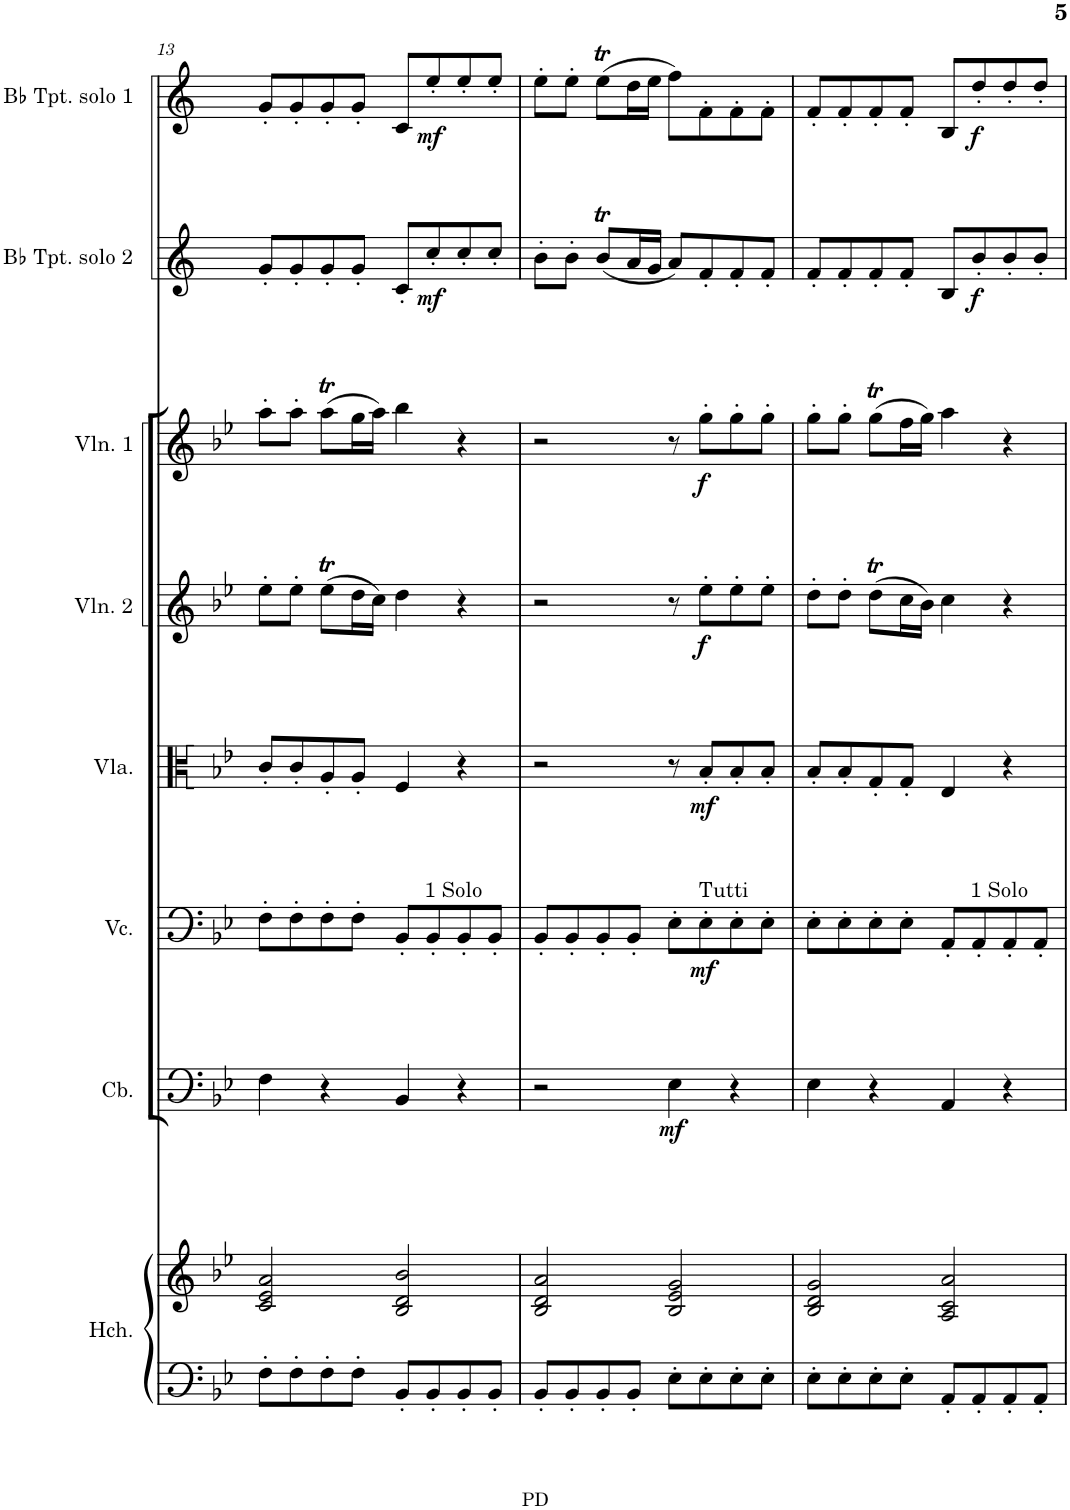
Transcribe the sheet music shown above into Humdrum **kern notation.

**kern	**kern	**kern	**dynam	**kern	**dynam	**kern	**dynam	**kern	**dynam	**kern	**dynam	**kern	**dynam	**kern	**dynam
*part8	*part8	*part7	*part7	*part6	*part6	*part5	*part5	*part4	*part4	*part3	*part3	*part2	*part2	*part1	*part1
*staff9	*staff8	*staff7	*staff7	*staff6	*staff6	*staff5	*staff5	*staff4	*staff4	*staff3	*staff3	*staff2	*staff2	*staff1	*staff1
*I"Harpsichord	*	*I"Contrabass	*	*I"Violoncello	*	*I"Viola	*	*I"Violin 2	*	*I"Violin 1	*	*I"Bb Trumpet solo 2	*	*I"Bb Trumpet solo 1	*
*I'Hch.	*	*I'Cb.	*	*I'Vc.	*	*I'Vla.	*	*I'Vln. 2	*	*I'Vln. 1	*	*I'Bb Tpt. solo 2	*	*I'Bb Tpt. solo 1	*
!!LO:PB:g=z
*clefF4	*clefG2	*clefF4	*	*clefF4	*	*clefC3	*	*clefG2	*	*clefG2	*	*clefG2	*	*clefG2	*
*	*	*Trd7c12	*	*	*	*	*	*	*	*	*	*Trd1c2	*	*Trd1c2	*
*k[b-e-]	*k[b-e-]	*k[b-e-]	*	*k[b-e-]	*	*k[b-e-]	*	*k[b-e-]	*	*k[b-e-]	*	*k[]	*	*k[]	*
*M4/4	*M4/4	*M4/4	*	*M4/4	*	*M4/4	*	*M4/4	*	*M4/4	*	*M4/4	*	*M4/4	*
*met(c)	*met(c)	*met(c)	*	*met(c)	*	*met(c)	*	*met(c)	*	*met(c)	*	*met(c)	*	*met(c)	*
=13	=13	=13	=13	=13	=13	=13	=13	=13	=13	=13	=13	=13	=13	=13	=13
8F'\L	2c/ 2e-/ 2a/	4F\	.	8F'\L	.	8c'/L	.	8ee-'\L	.	8aa'\L	.	8g'/L	.	8g'/L	.
8F'\	.	.	.	8F'\	.	8c'/	.	8ee-'\J	.	8aa'\J	.	8g'/	.	8g'/	.
8F'\	.	4r	.	8F'\	.	8A'/	.	(8ee-T\L	.	(8aat\L	.	8g'/	.	8g'/	.
8F'\J	.	.	.	8F'\J	.	8A'/J	.	16dd\L	.	16gg\L	.	8g'/J	.	8g'/J	.
.	.	.	.	.	.	.	.	16cc\JJ)	.	16aa\JJ)	.	.	.	.	.
8BB-'/L	2B-/ 2d/ 2b-/	4BB-/	.	8BB-'/L	.	4F/	.	4dd\	.	4bb-\	.	8c'/L	.	8c/L	.
!	!	!	!	!LO:TX:a:t=1 Solo	!	!	!	!	!	!	!	!	!	!	!
!	!	!	!	!	!	!	!	!	!	!	!	!	!LO:DY:b	!	!LO:DY:b
8BB-'/	.	.	.	8BB-'/	.	.	.	.	.	.	.	8cc'/	mf	8ee'/	mf
8BB-'/	.	4r	.	8BB-'/	.	4r	.	4r	.	4r	.	8cc'/	.	8ee'/	.
8BB-'/J	.	.	.	8BB-'/J	.	.	.	.	.	.	.	8cc'/J	.	8ee'/J	.
=14	=14	=14	=14	=14	=14	=14	=14	=14	=14	=14	=14	=14	=14	=14	=14
8BB-'/L	2B-/ 2d/ 2a/	2r	.	8BB-'/L	.	2r	.	2r	.	2r	.	8b'\L	.	8ee'\L	.
8BB-'/	.	.	.	8BB-'/	.	.	.	.	.	.	.	8b'\J	.	8ee'\J	.
8BB-'/	.	.	.	8BB-'/	.	.	.	.	.	.	.	(8bt/L	.	(8eet\L	.
8BB-'/J	.	.	.	8BB-'/J	.	.	.	.	.	.	.	16a/L	.	16dd\L	.
.	.	.	.	.	.	.	.	.	.	.	.	16g/JJ	.	16ee\JJ	.
!	!	!	!LO:DY:b	!	!	!	!	!	!	!	!	!	!	!	!
8E-'\L	2B-/ 2e-/ 2g/	4E-\	mf	8E-'\L	.	8r	.	8r	.	8r	.	8a/L)	.	8ff\L)	.
!	!	!	!	!LO:TX:a:t=Tutti	!	!	!	!	!	!	!	!	!	!	!
!	!	!	!	!	!LO:DY:b	!	!LO:DY:b	!	!LO:DY:b	!	!LO:DY:b	!	!	!	!
8E-'\	.	.	.	8E-'\	mf	8B-'/L	mf	8ee-'\L	f	8gg'\L	f	8f'/	.	8f'\	.
8E-'\	.	4r	.	8E-'\	.	8B-'/	.	8ee-'\	.	8gg'\	.	8f'/	.	8f'\	.
8E-'\J	.	.	.	8E-'\J	.	8B-'/J	.	8ee-'\J	.	8gg'\J	.	8f'/J	.	8f'\J	.
=15	=15	=15	=15	=15	=15	=15	=15	=15	=15	=15	=15	=15	=15	=15	=15
8E-'\L	2B-/ 2d/ 2g/	4E-\	.	8E-'\L	.	8B-'/L	.	8dd'\L	.	8gg'\L	.	8f'/L	.	8f'/L	.
8E-'\	.	.	.	8E-'\	.	8B-'/	.	8dd'\J	.	8gg'\J	.	8f'/	.	8f'/	.
8E-'\	.	4r	.	8E-'\	.	8G'/	.	(8ddt\L	.	(8ggT\L	.	8f'/	.	8f'/	.
8E-'\J	.	.	.	8E-'\J	.	8G'/J	.	16cc\L	.	16ff\L	.	8f'/J	.	8f'/J	.
.	.	.	.	.	.	.	.	16b-\JJ)	.	16gg\JJ)	.	.	.	.	.
8AA'/L	2A/ 2c/ 2a/	4AA/	.	8AA'/L	.	4E-/	.	4cc\	.	4aa\	.	8B/L	.	8B/L	.
!	!	!	!	!LO:TX:a:t=1 Solo	!	!	!	!	!	!	!	!	!	!	!
!	!	!	!	!	!	!	!	!	!	!	!	!	!LO:DY:b	!	!LO:DY:b
8AA'/	.	.	.	8AA'/	.	.	.	.	.	.	.	8b'/	f	8dd'/	f
8AA'/	.	4r	.	8AA'/	.	4r	.	4r	.	4r	.	8b'/	.	8dd'/	.
8AA'/J	.	.	.	8AA'/J	.	.	.	.	.	.	.	8b'/J	.	8dd'/J	.
=	=	=	=	=	=	=	=	=	=	=	=	=	=	=	=
*-	*-	*-	*-	*-	*-	*-	*-	*-	*-	*-	*-	*-	*-	*-	*-
